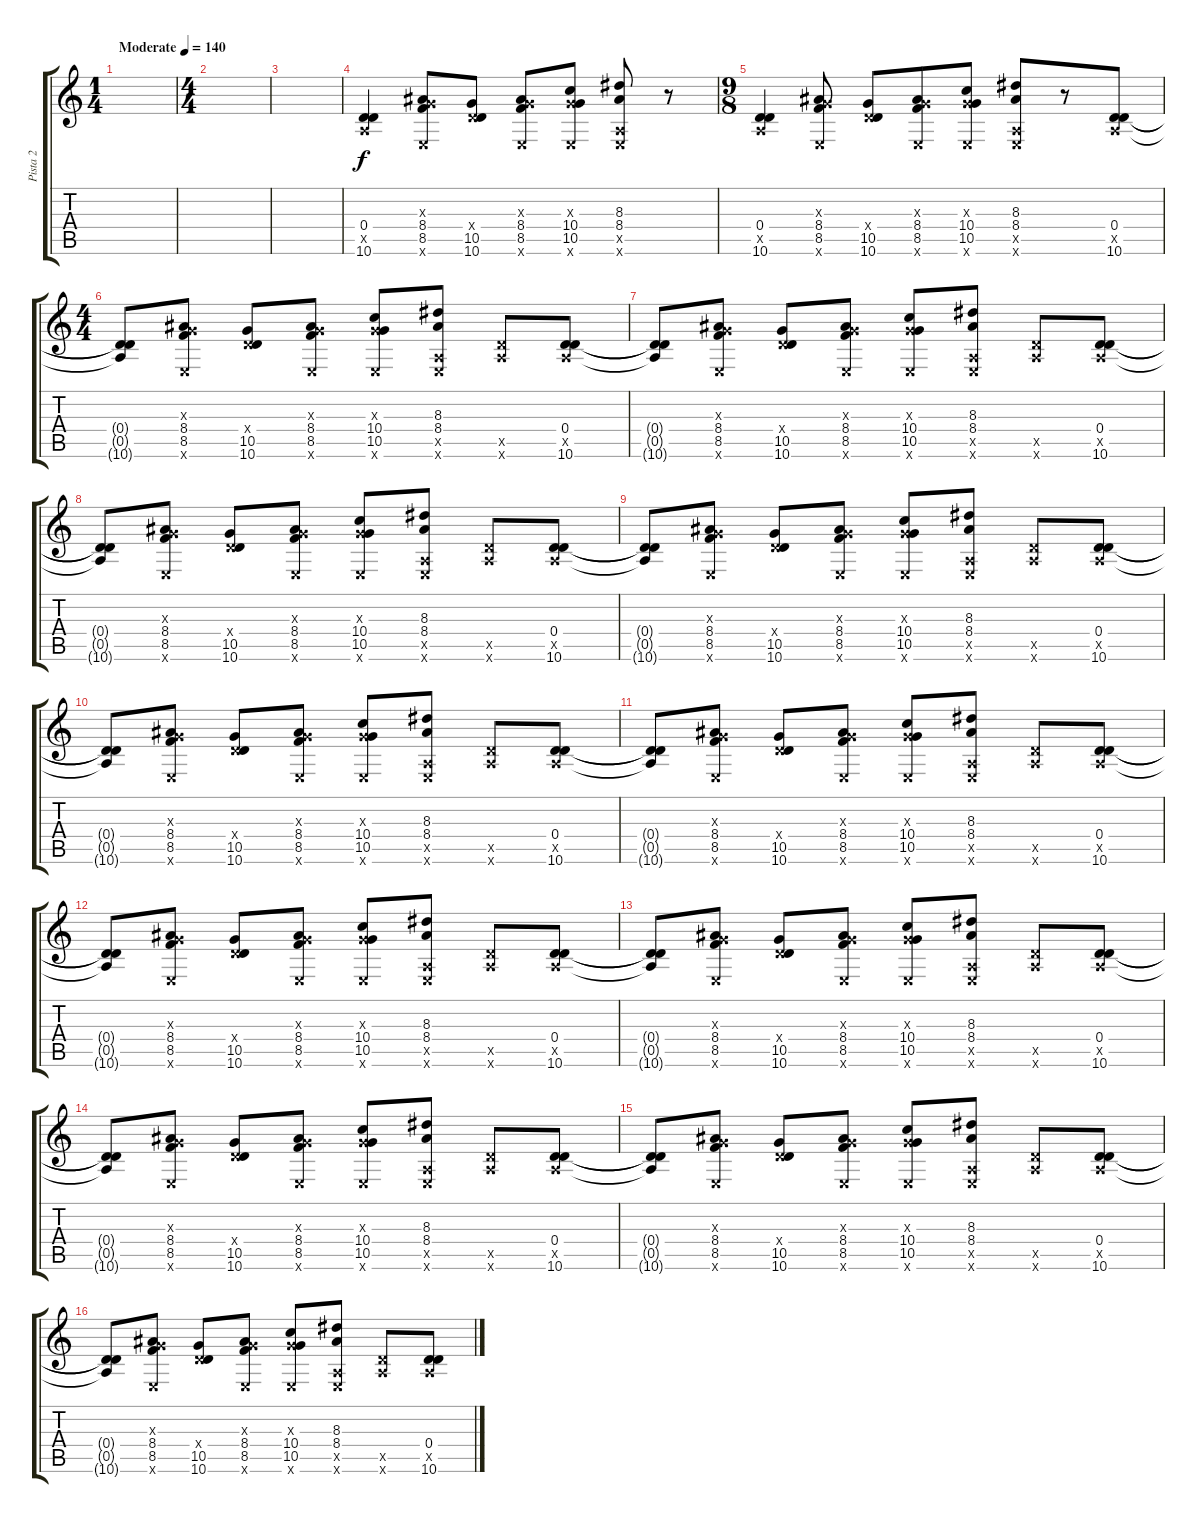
\track ("Pista 2" "Pista 2") {instrument distortionguitar}
\staff {score tabs}
\tuning (E4 B3 G3 D3 A2 E2) {hide}
\ts (1 4)
\tempo (140 "Moderate")
\clef g2
\ks c
|
\ts (4 4)
|
|
(0.4 0.5{x} 10.6).4 (0.3{x} 8.4 8.5 0.6{x}).8 (0.4{x} 10.5 10.6).8 (0.3{x} 8.4 8.5 0.6{x}).8 (0.3{x} 10.4 10.5 0.6{x}).8 (8.3 8.4 0.5{x} 0.6{x}).8 r.8 |
\ts (9 8)
(0.4 0.5{x} 10.6).4 (0.3{x} 8.4 8.5 0.6{x}).8 (0.4{x} 10.5 10.6).8 (0.3{x} 8.4 8.5 0.6{x}).8 (0.3{x} 10.4 10.5 0.6{x}).8 (8.3 8.4 0.5{x} 0.6{x}).8 r.8 (0.4 0.5{x} 10.6).8 |
\ts (4 4)
(0.4{t} 0.5{t} 10.6{t}).8 (0.3{x} 8.4 8.5 0.6{x}).8 (0.4{x} 10.5 10.6).8 (0.3{x} 8.4 8.5 0.6{x}).8 (0.3{x} 10.4 10.5 0.6{x}).8 (8.3 8.4 0.5{x} 0.6{x}).8 (0.5{x} 10.6{x}).8 (0.4 0.5{x} 10.6).8 |
(0.4{t} 0.5{t} 10.6{t}).8 (0.3{x} 8.4 8.5 0.6{x}).8 (0.4{x} 10.5 10.6).8 (0.3{x} 8.4 8.5 0.6{x}).8 (0.3{x} 10.4 10.5 0.6{x}).8 (8.3 8.4 0.5{x} 0.6{x}).8 (0.5{x} 10.6{x}).8 (0.4 0.5{x} 10.6).8 |
(0.4{t} 0.5{t} 10.6{t}).8 (0.3{x} 8.4 8.5 0.6{x}).8 (0.4{x} 10.5 10.6).8 (0.3{x} 8.4 8.5 0.6{x}).8 (0.3{x} 10.4 10.5 0.6{x}).8 (8.3 8.4 0.5{x} 0.6{x}).8 (0.5{x} 10.6{x}).8 (0.4 0.5{x} 10.6).8 |
(0.4{t} 0.5{t} 10.6{t}).8 (0.3{x} 8.4 8.5 0.6{x}).8 (0.4{x} 10.5 10.6).8 (0.3{x} 8.4 8.5 0.6{x}).8 (0.3{x} 10.4 10.5 0.6{x}).8 (8.3 8.4 0.5{x} 0.6{x}).8 (0.5{x} 10.6{x}).8 (0.4 0.5{x} 10.6).8 |
(0.4{t} 0.5{t} 10.6{t}).8 (0.3{x} 8.4 8.5 0.6{x}).8 (0.4{x} 10.5 10.6).8 (0.3{x} 8.4 8.5 0.6{x}).8 (0.3{x} 10.4 10.5 0.6{x}).8 (8.3 8.4 0.5{x} 0.6{x}).8 (0.5{x} 10.6{x}).8 (0.4 0.5{x} 10.6).8 |
(0.4{t} 0.5{t} 10.6{t}).8 (0.3{x} 8.4 8.5 0.6{x}).8 (0.4{x} 10.5 10.6).8 (0.3{x} 8.4 8.5 0.6{x}).8 (0.3{x} 10.4 10.5 0.6{x}).8 (8.3 8.4 0.5{x} 0.6{x}).8 (0.5{x} 10.6{x}).8 (0.4 0.5{x} 10.6).8 |
(0.4{t} 0.5{t} 10.6{t}).8 (0.3{x} 8.4 8.5 0.6{x}).8 (0.4{x} 10.5 10.6).8 (0.3{x} 8.4 8.5 0.6{x}).8 (0.3{x} 10.4 10.5 0.6{x}).8 (8.3 8.4 0.5{x} 0.6{x}).8 (0.5{x} 10.6{x}).8 (0.4 0.5{x} 10.6).8 |
(0.4{t} 0.5{t} 10.6{t}).8 (0.3{x} 8.4 8.5 0.6{x}).8 (0.4{x} 10.5 10.6).8 (0.3{x} 8.4 8.5 0.6{x}).8 (0.3{x} 10.4 10.5 0.6{x}).8 (8.3 8.4 0.5{x} 0.6{x}).8 (0.5{x} 10.6{x}).8 (0.4 0.5{x} 10.6).8 |
(0.4{t} 0.5{t} 10.6{t}).8 (0.3{x} 8.4 8.5 0.6{x}).8 (0.4{x} 10.5 10.6).8 (0.3{x} 8.4 8.5 0.6{x}).8 (0.3{x} 10.4 10.5 0.6{x}).8 (8.3 8.4 0.5{x} 0.6{x}).8 (0.5{x} 10.6{x}).8 (0.4 0.5{x} 10.6).8 |
(0.4{t} 0.5{t} 10.6{t}).8 (0.3{x} 8.4 8.5 0.6{x}).8 (0.4{x} 10.5 10.6).8 (0.3{x} 8.4 8.5 0.6{x}).8 (0.3{x} 10.4 10.5 0.6{x}).8 (8.3 8.4 0.5{x} 0.6{x}).8 (0.5{x} 10.6{x}).8 (0.4 0.5{x} 10.6).8 |
(0.4{t} 0.5{t} 10.6{t}).8 (0.3{x} 8.4 8.5 0.6{x}).8 (0.4{x} 10.5 10.6).8 (0.3{x} 8.4 8.5 0.6{x}).8 (0.3{x} 10.4 10.5 0.6{x}).8 (8.3 8.4 0.5{x} 0.6{x}).8 (0.5{x} 10.6{x}).8 (0.4 0.5{x} 10.6).8
